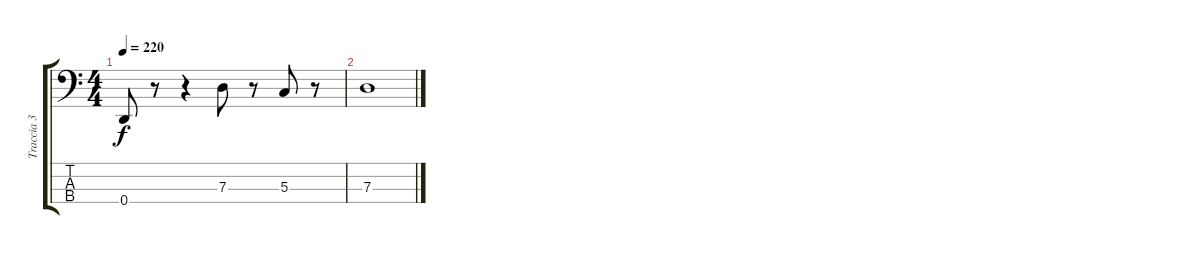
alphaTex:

\track ("Traccia 3" "Traccia 3") {instrument electricbasspick}
\staff {score tabs}
\tuning (F2 C2 G1 D1) {hide}
\ts (4 4)
\tempo 220
\clef f4
\ks c
0.4.8{dy f} r.8 r.4 7.3.8 r.8 5.3.8 r.8 |
7.3.1
